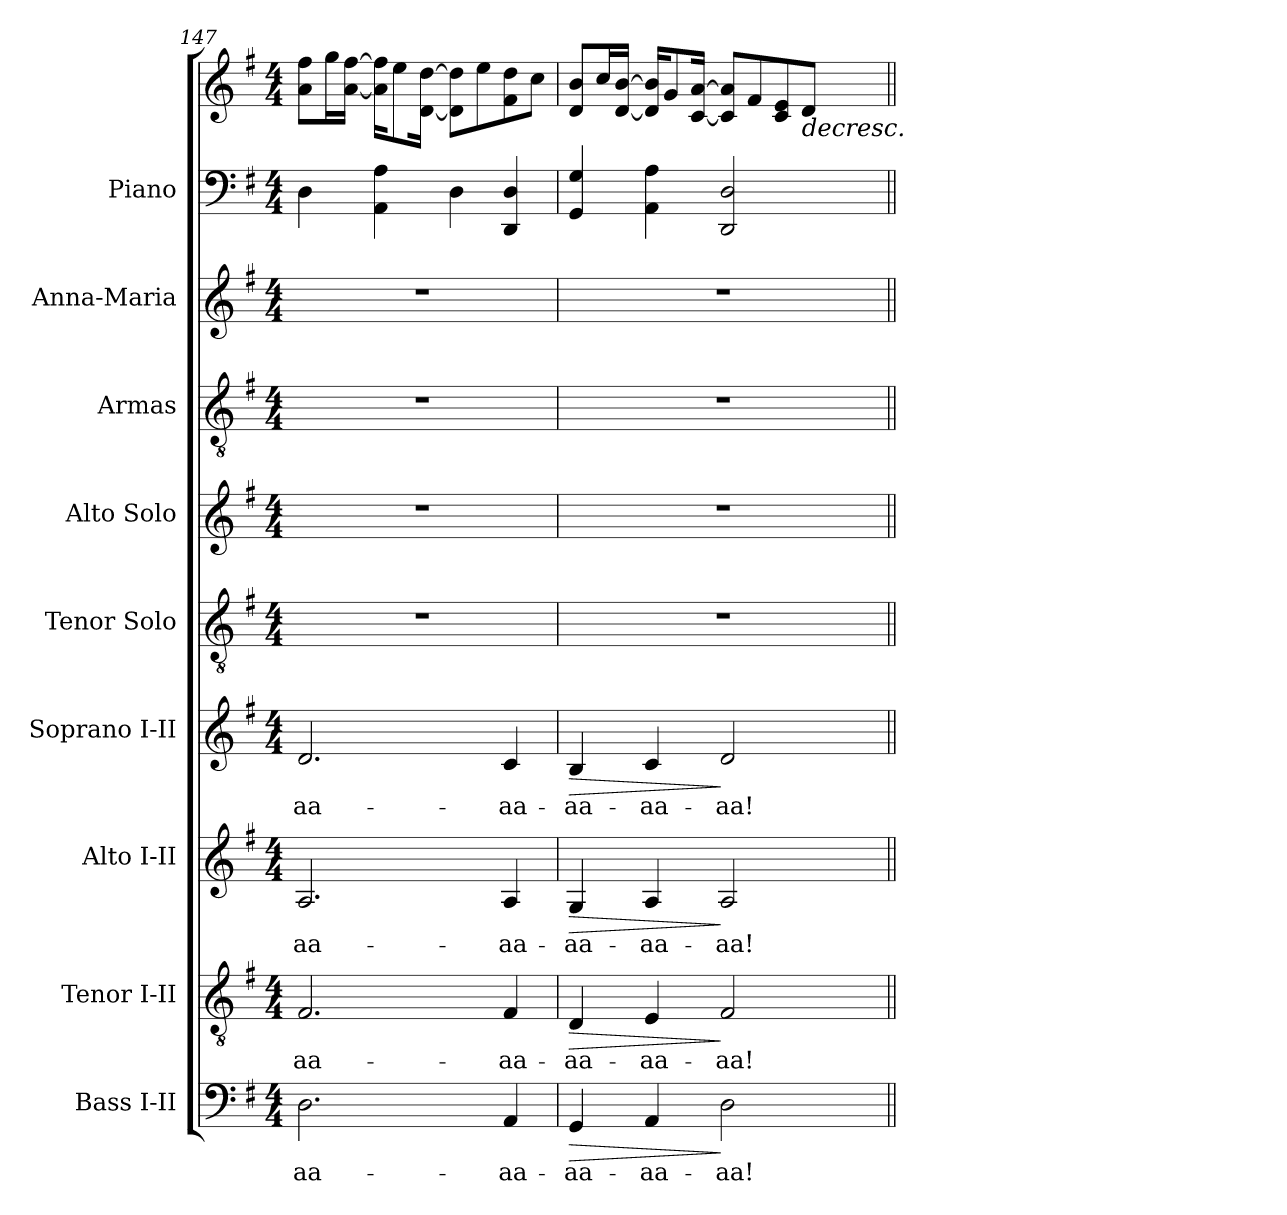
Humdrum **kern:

**kern	**text	**dynam	**kern	**text	**dynam	**kern	**text	**dynam	**kern	**text	**dynam	**kern	**kern	**kern	**kern	**kern	**kern	**dynam
*part9	*part9	*part9	*part8	*part8	*part8	*part7	*part7	*part7	*part6	*part6	*part6	*part5	*part4	*part3	*part2	*part1	*part1	*part1
*staff10	*staff10	*staff10	*staff9	*staff9	*staff9	*staff8	*staff8	*staff8	*staff7	*staff7	*staff7	*staff6	*staff5	*staff4	*staff3	*staff2	*staff1	*staff1/2
*I"Bass I-II	*	*	*I"Tenor I-II	*	*	*I"Alto I-II	*	*	*I"Soprano I-II	*	*	*I"Tenor Solo	*I"Alto Solo	*I"Armas	*I"Anna-Maria	*I"Piano	*	*
*I'B.	*	*	*I'T.	*	*	*I'A.	*	*	*I'S.	*	*	*I'T. Solo	*I'A. Solo	*I'Armas	*I'A-M	*I'Pno.	*	*
*clefF4	*	*	*clefGv2	*	*	*clefG2	*	*	*clefG2	*	*	*clefGv2	*clefG2	*clefGv2	*clefG2	*clefF4	*clefG2	*
*	*	*	*ITrd7c12	*	*	*	*	*	*	*	*	*ITrd7c12	*	*ITrd7c12	*	*	*	*
*k[f#]	*	*	*k[f#]	*	*	*k[f#]	*	*	*k[f#]	*	*	*k[f#]	*k[f#]	*k[f#]	*k[f#]	*k[f#]	*k[f#]	*
*G:	*	*	*G:	*	*	*G:	*	*	*G:	*	*	*G:	*G:	*G:	*G:	*G:	*G:	*
*M4/4	*	*	*M4/4	*	*	*M4/4	*	*	*M4/4	*	*	*M4/4	*M4/4	*M4/4	*M4/4	*M4/4	*M4/4	*
=147	=147	=147	=147	=147	=147	=147	=147	=147	=147	=147	=147	=147	=147	=147	=147	=147	=147	=147
!	!LO:LY:b:color=#000000	!	!	!	!	!	!	!	!	!	!	!	!	!	!	!	!	!
!	!	!	!	!LO:LY:b:color=#000000	!	!	!	!	!	!	!	!	!	!	!	!	!	!
!	!	!	!	!	!	!	!LO:LY:b:color=#000000	!	!	!	!	!	!	!	!	!	!	!
!	!	!	!	!	!	!	!	!	!	!LO:LY:b:color=#000000	!	!	!	!	!	!	!	!
2.Di\	-aa-	.	2.FF#i/	-aa-	.	2.Ai/	-aa-	.	2.di/	-aa-	.	1r	1r	1r	1r	4Di\	8ai\ 8ff#iL	.
.	.	.	.	.	.	.	.	.	.	.	.	.	.	.	.	.	16ggi\L	.
.	.	.	.	.	.	.	.	.	.	.	.	.	.	.	.	.	[<16ai\ [>16ff#iJJ	.
.	.	.	.	.	.	.	.	.	.	.	.	.	.	.	.	4AAi\ 4Ai	16ai\] 16ff#i]KL	.
.	.	.	.	.	.	.	.	.	.	.	.	.	.	.	.	.	8eei\	.
.	.	.	.	.	.	.	.	.	.	.	.	.	.	.	.	.	[<16di\ [>16ddiJk	.
.	.	.	.	.	.	.	.	.	.	.	.	.	.	.	.	4Di\	8di\] 8ddi]L	.
.	.	.	.	.	.	.	.	.	.	.	.	.	.	.	.	.	8eei\	.
!	!LO:LY:b:color=#000000	!	!	!	!	!	!	!	!	!	!	!	!	!	!	!	!	!
!	!	!	!	!LO:LY:b:color=#000000	!	!	!	!	!	!	!	!	!	!	!	!	!	!
!	!	!	!	!	!	!	!LO:LY:b:color=#000000	!	!	!	!	!	!	!	!	!	!	!
!	!	!	!	!	!	!	!	!	!	!LO:LY:b:color=#000000	!	!	!	!	!	!	!	!
4AAi/	-aa-	.	4FF#i/	-aa-	.	4Ai/	-aa-	.	4ci/	-aa-	.	.	.	.	.	4DDi/ 4Di	8f#i\ 8ddi	.
.	.	.	.	.	.	.	.	.	.	.	.	.	.	.	.	.	8cci\J	.
!!LO:PB:g=z
=148	=148	=148	=148	=148	=148	=148	=148	=148	=148	=148	=148	=148	=148	=148	=148	=148	=148	=148
!	!LO:LY:b:color=#000000	!LO:HP:b	!	!	!	!	!	!	!	!	!	!	!	!	!	!	!	!
!	!	!	!	!LO:LY:b:color=#000000	!LO:HP:b	!	!	!	!	!	!	!	!	!	!	!	!	!
!	!	!	!	!	!	!	!LO:LY:b:color=#000000	!LO:HP:b	!	!	!	!	!	!	!	!	!	!
!	!	!	!	!	!	!	!	!	!	!LO:LY:b:color=#000000	!LO:HP:b	!	!	!	!	!	!	!
4GGi/	-aa-	>	4DDi/	-aa-	>	4Gi/	-aa-	>	4Bi/	-aa-	>	1r	1r	1r	1r	4GGi/ 4Gi	8di/ 8biL	.
.	.	.	.	.	.	.	.	.	.	.	.	.	.	.	.	.	16cci/L	.
.	.	.	.	.	.	.	.	.	.	.	.	.	.	.	.	.	[<16di/ [>16biJJ	.
!	!LO:LY:b:color=#000000	!	!	!	!	!	!	!	!	!	!	!	!	!	!	!	!	!
!	!	!	!	!LO:LY:b:color=#000000	!	!	!	!	!	!	!	!	!	!	!	!	!	!
!	!	!	!	!	!	!	!LO:LY:b:color=#000000	!	!	!	!	!	!	!	!	!	!	!
!	!	!	!	!	!	!	!	!	!	!LO:LY:b:color=#000000	!	!	!	!	!	!	!	!
4AAi/	-aa-	.	4EEi/	-aa-	.	4Ai/	-aa-	.	4ci/	-aa-	.	.	.	.	.	4AAi\ 4Ai	16di/] 16bi]KL	]
.	.	.	.	.	.	.	.	.	.	.	.	.	.	.	.	.	8gi/	.
.	.	.	.	.	.	.	.	.	.	.	.	.	.	.	.	.	[<16ci/ [>16aiJk	.
!	!LO:LY:b:color=#000000	!	!	!	!	!	!	!	!	!	!	!	!	!	!	!	!	!
!	!	!	!	!LO:LY:b:color=#000000	!	!	!	!	!	!	!	!	!	!	!	!	!	!
!	!	!	!	!	!	!	!LO:LY:b:color=#000000	!	!	!	!	!	!	!	!	!	!	!
!	!	!	!	!	!	!	!	!	!	!LO:LY:b:color=#000000	!	!	!	!	!	!	!	!
2Di\	-aa!	]	2FF#i/	-aa!	]	2Ai/	-aa!	]	2di/	-aa!	]	.	.	.	.	2DDi/ 2Di	8ci/] 8ai]L	.
.	.	.	.	.	.	.	.	.	.	.	.	.	.	.	.	.	8f#i/	.
.	.	.	.	.	.	.	.	.	.	.	.	.	.	.	.	.	8ci/ 8ei	.
!	!	!	!	!	!	!	!	!	!	!	!	!	!	!	!	!	!	!LO:HP:b
.	.	.	.	.	.	.	.	.	.	.	.	.	.	.	.	.	8di/J	>
=||	=||	=||	=||	=||	=||	=||	=||	=||	=||	=||	=||	=||	=||	=||	=||	=||	=||	=||
*-	*-	*-	*-	*-	*-	*-	*-	*-	*-	*-	*-	*-	*-	*-	*-	*-	*-	*-
